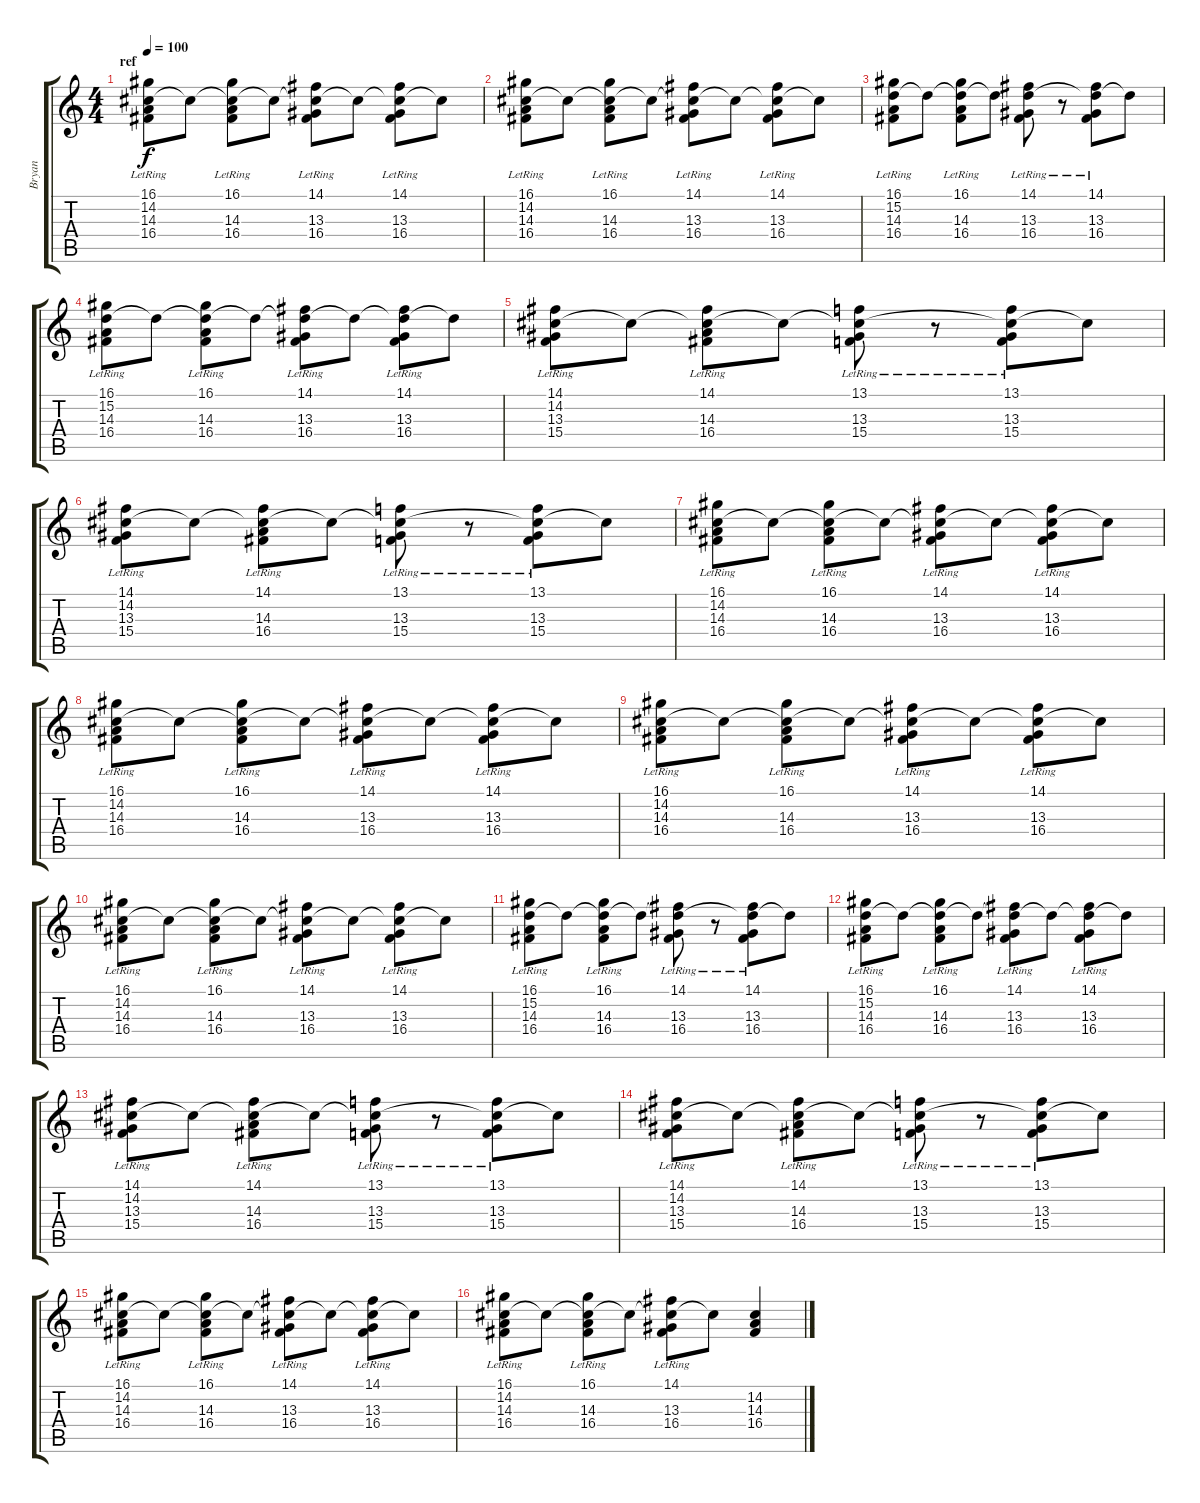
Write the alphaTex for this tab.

\track ("Bryan" "Bryan") {instrument lead2sawtooth}
\staff {score tabs}
\tuning (E4 B3 G3 D3 A2 E2) {hide}
\ts (4 4)
\section ("" "ref")
\tempo 100
\clef g2
\ks c
(16.1{lr} 14.2 14.3 16.4).8{dy f} 14.2{t}.8 (16.1{lr} 14.2{t} 14.3 16.4).8 14.2{t}.8 (14.1{lr} 14.2{t} 13.3 16.4).8 14.2{t}.8 (14.1{lr} 14.2{t} 13.3 16.4).8 14.2{t}.8 |
(16.1{lr} 14.2 14.3 16.4).8 14.2{t}.8 (16.1{lr} 14.2{t} 14.3 16.4).8 14.2{t}.8 (14.1{lr} 14.2{t} 13.3 16.4).8 14.2{t}.8 (14.1{lr} 14.2{t} 13.3 16.4).8 14.2{t}.8 |
(16.1{lr} 15.2 14.3 16.4).8 15.2{t}.8 (16.1{lr} 15.2{t} 14.3 16.4).8 15.2{t}.8 (14.1{lr} 15.2{t} 13.3 16.4).8 r.8 (14.1{lr} 15.2{t} 13.3 16.4).8 15.2{t}.8 |
(16.1{lr} 15.2 14.3 16.4).8 15.2{t}.8 (16.1{lr} 15.2{t} 14.3 16.4).8 15.2{t}.8 (14.1{lr} 15.2{t} 13.3 16.4).8 15.2{t}.8 (14.1{lr} 15.2{t} 13.3 16.4).8 15.2{t}.8 |
(14.1{lr} 14.2 13.3 15.4).8 14.2{t}.8 (14.1{lr} 14.2{t} 14.3 16.4).8 14.2{t}.8 (13.1{lr} 14.2{t} 13.3 15.4).8 r.8 (13.1{lr} 14.2{t} 13.3 15.4).8 14.2{t}.8 |
(14.1{lr} 14.2 13.3 15.4).8 14.2{t}.8 (14.1{lr} 14.2{t} 14.3 16.4).8 14.2{t}.8 (13.1{lr} 14.2{t} 13.3 15.4).8 r.8 (13.1{lr} 14.2{t} 13.3 15.4).8 14.2{t}.8 |
(16.1{lr} 14.2 14.3 16.4).8 14.2{t}.8 (16.1{lr} 14.2{t} 14.3 16.4).8 14.2{t}.8 (14.1{lr} 14.2{t} 13.3 16.4).8 14.2{t}.8 (14.1{lr} 14.2{t} 13.3 16.4).8 14.2{t}.8 |
(16.1{lr} 14.2 14.3 16.4).8 14.2{t}.8 (16.1{lr} 14.2{t} 14.3 16.4).8 14.2{t}.8 (14.1{lr} 14.2{t} 13.3 16.4).8 14.2{t}.8 (14.1{lr} 14.2{t} 13.3 16.4).8 14.2{t}.8 |
(16.1{lr} 14.2 14.3 16.4).8 14.2{t}.8 (16.1{lr} 14.2{t} 14.3 16.4).8 14.2{t}.8 (14.1{lr} 14.2{t} 13.3 16.4).8 14.2{t}.8 (14.1{lr} 14.2{t} 13.3 16.4).8 14.2{t}.8 |
(16.1{lr} 14.2 14.3 16.4).8 14.2{t}.8 (16.1{lr} 14.2{t} 14.3 16.4).8 14.2{t}.8 (14.1{lr} 14.2{t} 13.3 16.4).8 14.2{t}.8 (14.1{lr} 14.2{t} 13.3 16.4).8 14.2{t}.8 |
(16.1{lr} 15.2 14.3 16.4).8 15.2{t}.8 (16.1{lr} 15.2{t} 14.3 16.4).8 15.2{t}.8 (14.1{lr} 15.2{t} 13.3 16.4).8 r.8 (14.1{lr} 15.2{t} 13.3 16.4).8 15.2{t}.8 |
(16.1{lr} 15.2 14.3 16.4).8 15.2{t}.8 (16.1{lr} 15.2{t} 14.3 16.4).8 15.2{t}.8 (14.1{lr} 15.2{t} 13.3 16.4).8 15.2{t}.8 (14.1{lr} 15.2{t} 13.3 16.4).8 15.2{t}.8 |
(14.1{lr} 14.2 13.3 15.4).8 14.2{t}.8 (14.1{lr} 14.2{t} 14.3 16.4).8 14.2{t}.8 (13.1{lr} 14.2{t} 13.3 15.4).8 r.8 (13.1{lr} 14.2{t} 13.3 15.4).8 14.2{t}.8 |
(14.1{lr} 14.2 13.3 15.4).8 14.2{t}.8 (14.1{lr} 14.2{t} 14.3 16.4).8 14.2{t}.8 (13.1{lr} 14.2{t} 13.3 15.4).8 r.8 (13.1{lr} 14.2{t} 13.3 15.4).8 14.2{t}.8 |
(16.1{lr} 14.2 14.3 16.4).8 14.2{t}.8 (16.1{lr} 14.2{t} 14.3 16.4).8 14.2{t}.8 (14.1{lr} 14.2{t} 13.3 16.4).8 14.2{t}.8 (14.1{lr} 14.2{t} 13.3 16.4).8 14.2{t}.8 |
(16.1{lr} 14.2 14.3 16.4).8 14.2{t}.8 (16.1{lr} 14.2{t} 14.3 16.4).8 14.2{t}.8 (14.1{lr} 14.2{t} 13.3 16.4).8 14.2{t}.8 (14.2 14.3 16.4).4{volume 5}
